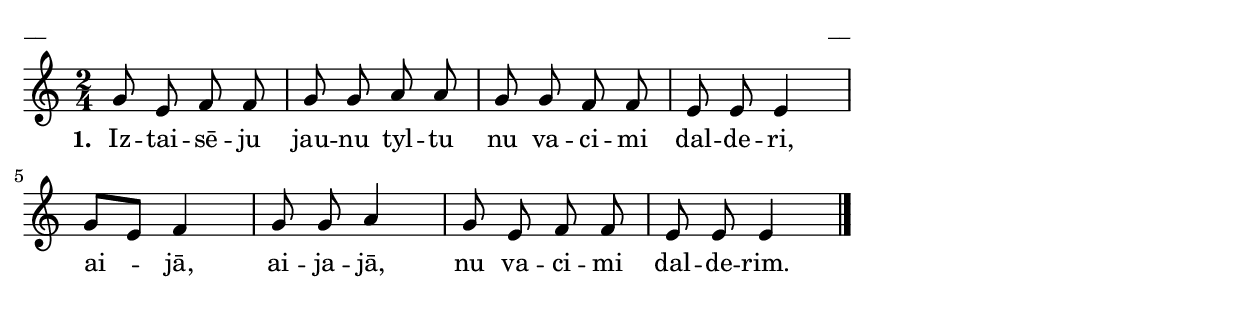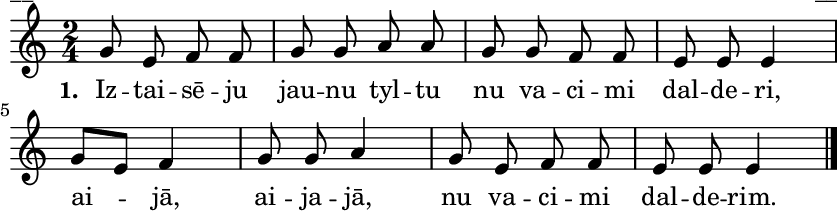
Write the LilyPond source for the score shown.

\version "2.13.18"
#(ly:set-option 'crop #t)

\paper {
line-width = 14\cm
left-margin = 0.4\cm
between-system-padding = 0.1\cm
between-system-space = 0.1\cm
}
% SBTZK, p.51
\layout {
indent = #0
ragged-last = ##f
}


voiceA = \relative c' {
\clef "treble"
\key c \major
\time 2/4
  g'8 e f f | g g a a | g g f f | e e e4 |
  g8 [e] f4 | g8 g a4 | g8 e f f | e e e4 \bar"|."
}

lyricA = \lyricmode {
  \set stanza = "1. "
Iz -- tai -- sē -- ju jau -- nu tyl -- tu nu va -- ci -- mi dal -- de -- ri,
ai -- jā, ai -- ja -- jā, nu va -- ci -- mi dal -- de -- rim.
}

fullScore = <<
%\new ChordNames { \chordsA }
\new Staff {
<<
\new Voice = "voiceA" { \oneVoice \autoBeamOff \voiceA }
%\new Voice = "voiceB" { \voiceTwo \autoBeamOff \voiceB }
\new Lyrics \lyricsto "voiceA"  \lyricA
>>
}
>>



\score {
\fullScore
\header { piece = "__" opus = "__" }
}
\markup { \with-color #(x11-color 'white) \sans \smaller "__" }
\score {
\unfoldRepeats
\fullScore
\midi {
\context { \Staff \remove "Staff_performer" }
\context { \Voice \consists "Staff_performer" }
}
}


